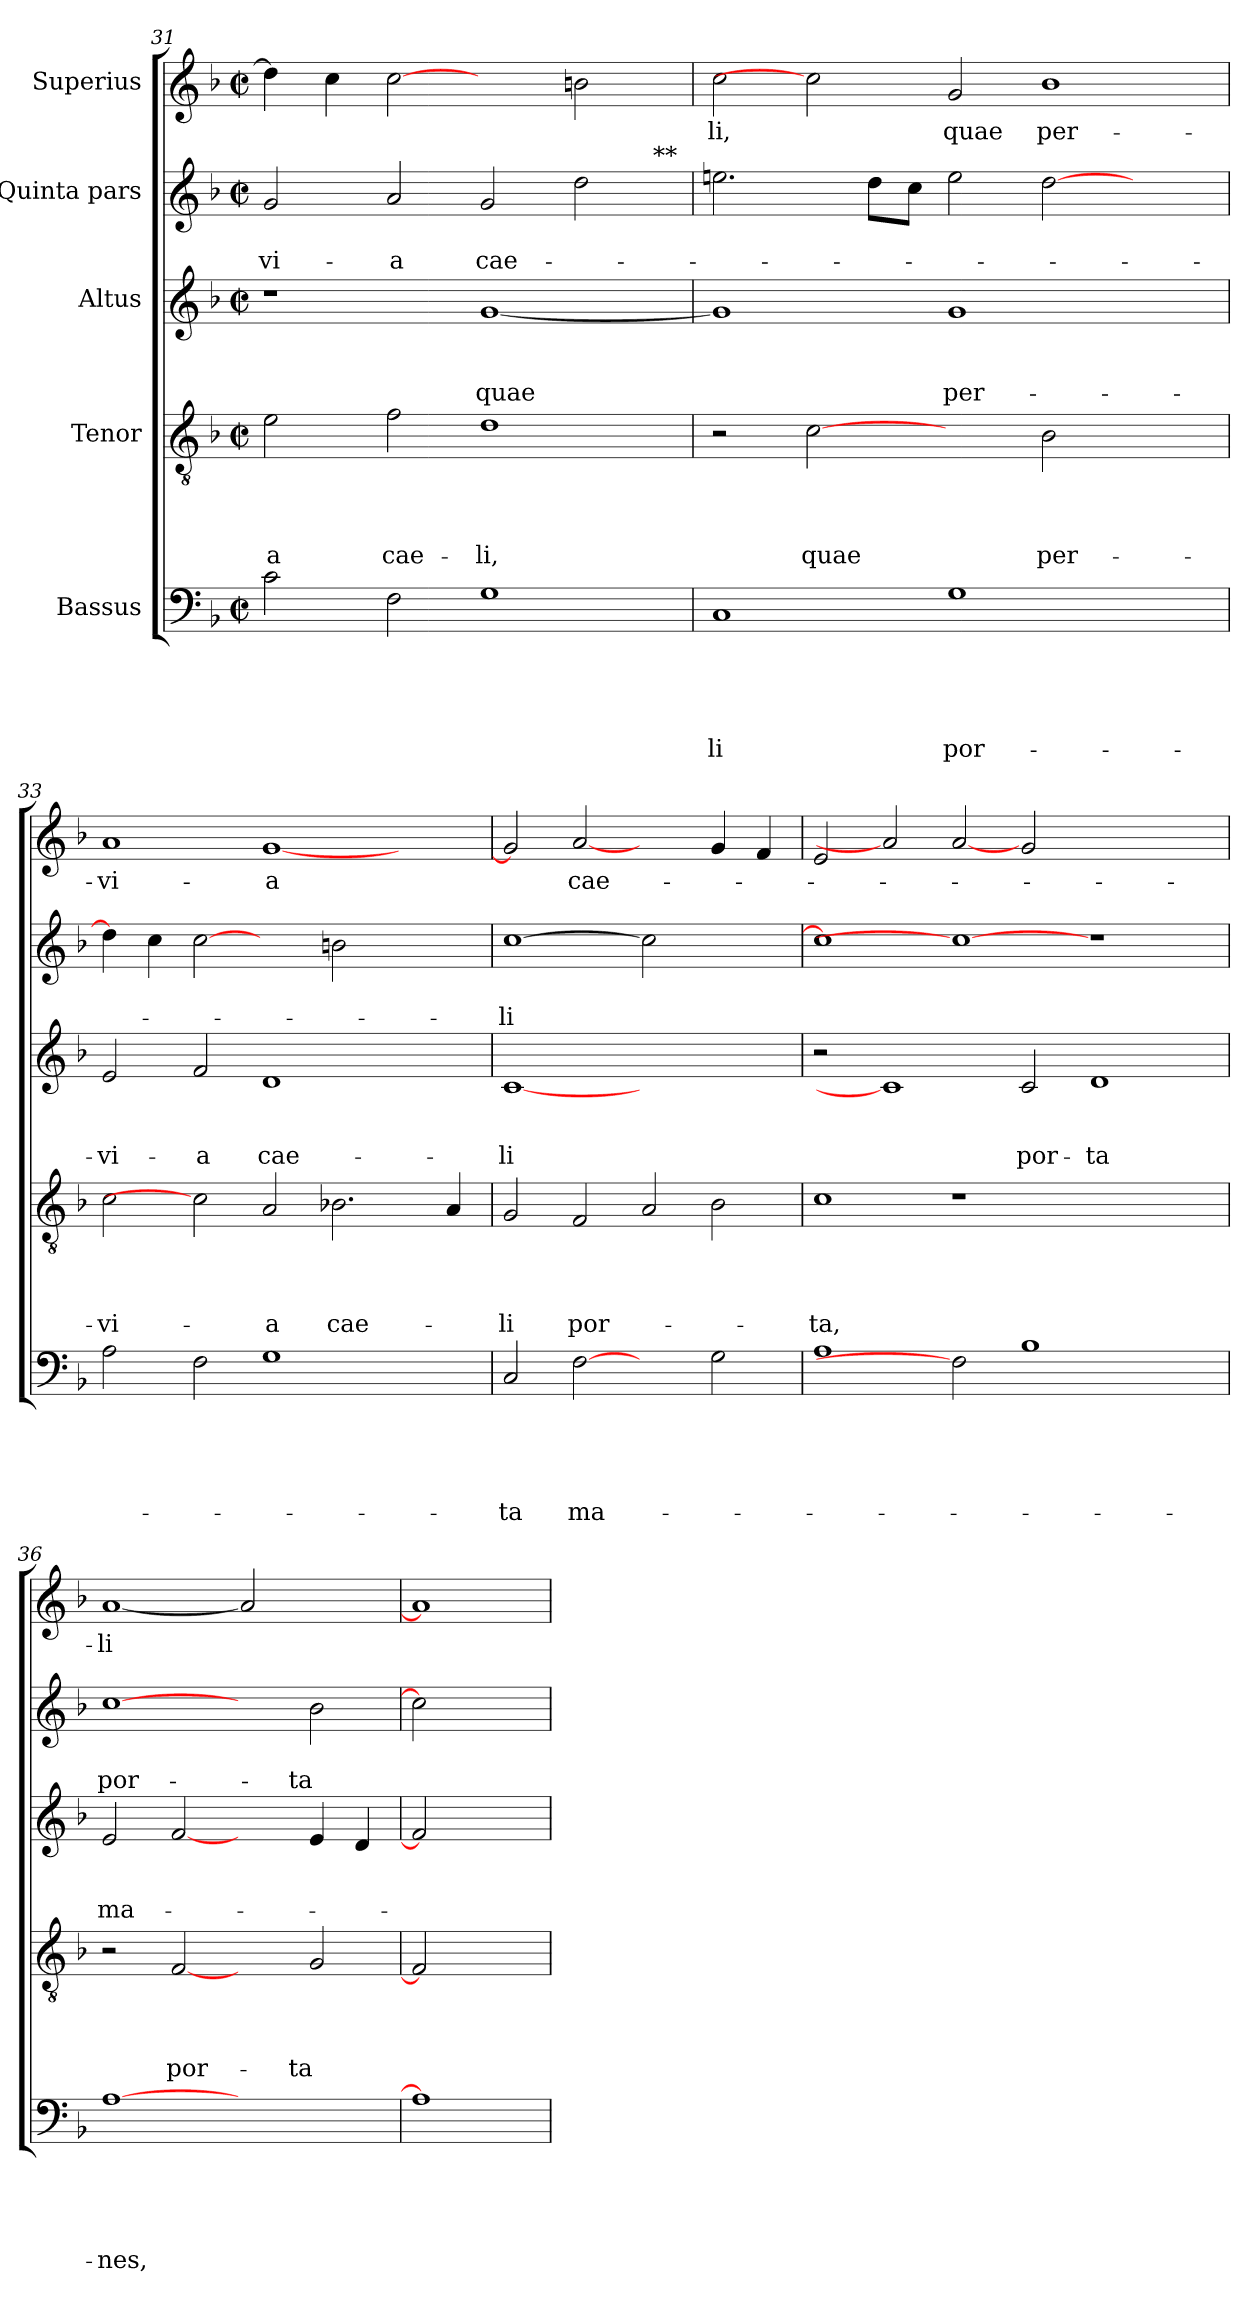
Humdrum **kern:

**kern	**text	**text	**text	**text	**text	**kern	**text	**text	**text	**text	**kern	**text	**text	**text	**kern	**text	**text	**kern	**text
*part5	*part5	*part5	*part5	*part5	*part5	*part4	*part4	*part4	*part4	*part4	*part3	*part3	*part3	*part3	*part2	*part2	*part2	*part1	*part1
*staff5	*staff5	*staff5	*staff5	*staff5	*staff5	*staff4	*staff4	*staff4	*staff4	*staff4	*staff3	*staff3	*staff3	*staff3	*staff2	*staff2	*staff2	*staff1	*staff1
*I"Bassus	*	*	*	*	*	*I"Tenor	*	*	*	*	*I"Altus	*	*	*	*I"Quinta pars	*	*	*I"Superius	*
!!LO:LB:g=z
*clefF4	*	*	*	*	*	*clefGv2	*	*	*	*	*clefG2	*	*	*	*clefG2	*	*	*clefG2	*
*k[b-]	*	*	*	*	*	*k[b-]	*	*	*	*	*k[b-]	*	*	*	*k[b-]	*	*	*k[b-]	*
*F:	*	*	*	*	*	*F:	*	*	*	*	*F:	*	*	*	*F:	*	*	*F:	*
*M2/2	*	*	*	*	*	*M2/2	*	*	*	*	*M2/2	*	*	*	*M2/2	*	*	*M2/2	*
*met(c|)	*	*	*	*	*	*met(c|)	*	*	*	*	*met(c|)	*	*	*	*met(c|)	*	*	*met(c|)	*
=31	=31	=31	=31	=31	=31	=31	=31	=31	=31	=31	=31	=31	=31	=31	=31	=31	=31	=31	=31
!	!	!	!	!	!	!	!	!	!	!LO:LY:b	!	!	!	!	!	!	!LO:LY:b	!	!
*	*	*	*	*	*	*	*	*	*	*	*	*	*	*	*^	*	*	*	*
2c\	.	.	.	.	.	2e\	.	.	.	-a	1r	.	.	.	2g/	1...ryy	.	-vi-	4dd\]	.
.	.	.	.	.	.	.	.	.	.	.	.	.	.	.	.	.	.	.	4cc\	.
!	!	!	!	!	!	!	!	!	!	!LO:LY:b	!	!	!	!	!	!	!	!LO:LY:b	!	!
2F\	.	.	.	.	.	2f\	.	.	.	cae-	.	.	.	.	2a/	.	.	-a	[2cc	.
!	!	!	!	!	!	!	!	!	!	!LO:LY:b	!	!	!	!LO:LY:b	!	!	!	!LO:LY:b	!	!
1G	.	.	.	.	.	1d	.	.	.	-li,	[<1g	.	.	quae	2g/	.	.	cae-	2ryy	.
.	.	.	.	.	.	.	.	.	.	.	.	.	.	.	2dd\	.	.	.	2bn\	.
!	!	!	!	!	!	!	!	!	!	!	!	!	!	!	!	!LO:TX:a:t=**	!	!	!	!
.	.	.	.	.	.	.	.	.	.	.	.	.	.	.	.	8ryy	.	.	.	.
=32	=32	=32	=32	=32	=32	=32	=32	=32	=32	=32	=32	=32	=32	=32	=32	=32	=32	=32	=32	=32
!	!	!	!	!	!LO:LY:b	!	!	!	!	!	!	!	!	!	!	!	!	!	!	!LO:LY:b
*	*	*	*	*	*	*	*	*	*	*	*	*	*	*	*v	*v	*	*	*	*
1C	.	.	.	.	-li	2r	.	.	.	.	1g]	.	.	.	2.eeni\	.	.	2cc\	-li,
!	!	!	!	!	!	!	!	!	!	!LO:LY:b	!	!	!	!	!	!	!	!	!
.	.	.	.	.	.	[2c	.	.	.	quae	.	.	.	.	.	.	.	2cc]	.
.	.	.	.	.	.	.	.	.	.	.	.	.	.	.	8dd\L	.	.	.	.
.	.	.	.	.	.	.	.	.	.	.	.	.	.	.	8cc\J	.	.	.	.
!	!	!	!	!	!LO:LY:b	!	!	!	!	!	!	!	!	!LO:LY:b	!	!	!	!	!LO:LY:b
1G	.	.	.	.	por-	2ryy	.	.	.	.	1g	.	.	per-	2ee\	.	.	2g/	quae
!	!	!	!	!	!	!	!	!	!	!LO:LY:b	!	!	!	!	!	!	!	!	!LO:LY:b
.	.	.	.	.	.	2B-\	.	.	.	per-	.	.	.	.	[>2dd\	.	.	1b-	per-
2ryy	.	.	.	.	.	2ryy	.	.	.	.	2ryy	.	.	.	2ryy	.	.	.	.
=33	=33	=33	=33	=33	=33	=33	=33	=33	=33	=33	=33	=33	=33	=33	=33	=33	=33	=33	=33
!	!	!	!	!	!	!	!	!	!	!LO:LY:b	!	!	!	!LO:LY:b	!	!	!	!	!LO:LY:b
2A\	.	.	.	.	.	2c\	.	.	.	-vi-	2e/	.	.	-vi-	4dd\]	.	.	1a	-vi-
.	.	.	.	.	.	.	.	.	.	.	.	.	.	.	4cc\	.	.	.	.
!	!	!	!	!	!	!	!	!	!	!	!	!	!	!LO:LY:b	!	!	!	!	!
2F\	.	.	.	.	.	2c]	.	.	.	.	2f/	.	.	-a	[2cc	.	.	.	.
!	!	!	!	!	!	!	!	!	!	!LO:LY:b	!	!	!	!LO:LY:b	!	!	!	!	!LO:LY:b:rj
1G	.	.	.	.	.	2A/	.	.	.	-a	1d	.	.	cae-	2ryy	.	.	[<1g	-a
!	!	!	!	!	!	!	!	!	!	!LO:LY:b	!	!	!	!	!	!	!	!	!
.	.	.	.	.	.	2.B-X\	.	.	.	cae-	.	.	.	.	2bn\	.	.	.	.
2ryy	.	.	.	.	.	.	.	.	.	.	2ryy	.	.	.	2ryy	.	.	2ryy	.
.	.	.	.	.	.	4A/	.	.	.	.	.	.	.	.	.	.	.	.	.
=34	=34	=34	=34	=34	=34	=34	=34	=34	=34	=34	=34	=34	=34	=34	=34	=34	=34	=34	=34
!	!	!	!	!	!LO:LY:b	!	!	!	!	!LO:LY:b	!	!	!	!LO:LY:b:rj	!	!	!LO:LY:b:rj	!	!
2C/	.	.	.	.	-ta	2G/	.	.	.	-li	[1c	.	.	-li	[>1cc	.	-li	2g/]	.
!	!	!	!	!	!LO:LY:b	!	!	!	!	!LO:LY:b	!	!	!	!	!	!	!	!	!LO:LY:b
[2F	.	.	.	.	ma-	2F/	.	.	.	por-	.	.	.	.	.	.	.	[2a	cae-
2ryy	.	.	.	.	.	2A/	.	.	.	.	1ryy	.	.	.	2cc]	.	.	2ryy	.
2G\	.	.	.	.	.	2B-\	.	.	.	.	.	.	.	.	2ryy	.	.	4g/	.
.	.	.	.	.	.	.	.	.	.	.	.	.	.	.	.	.	.	4f/	.
=35	=35	=35	=35	=35	=35	=35	=35	=35	=35	=35	=35	=35	=35	=35	=35	=35	=35	=35	=35
!	!	!	!	!	!	!	!	!	!	!LO:LY:b	!	!	!	!	!	!	!	!	!
1A	.	.	.	.	.	1c	.	.	.	-ta,	2r	.	.	.	1cc]	.	.	2e/	.
.	.	.	.	.	.	.	.	.	.	.	1c]	.	.	.	.	.	.	2a]	.
2F]	.	.	.	.	.	1r	.	.	.	.	.	.	.	.	1cc_	.	.	[2a	.
!	!	!	!	!	!	!	!	!	!	!	!	!	!	!LO:LY:b	!	!	!	!	!
1B-	.	.	.	.	.	.	.	.	.	.	2c/	.	.	por-	.	.	.	2g/	.
!	!	!	!	!	!	!	!	!	!	!	!	!	!	!LO:LY:b	!	!	!	!	!
.	.	.	.	.	.	1ryy	.	.	.	.	1d	.	.	-ta	1r	.	.	1ryy	.
2ryy	.	.	.	.	.	.	.	.	.	.	.	.	.	.	.	.	.	.	.
!!LO:LB:g=z
=36	=36	=36	=36	=36	=36	=36	=36	=36	=36	=36	=36	=36	=36	=36	=36	=36	=36	=36	=36
!	!	!	!	!	!LO:LY:b	!	!	!	!	!	!	!	!	!LO:LY:b	!	!	!LO:LY:b	!	!LO:LY:b:rj
[1A	.	.	.	.	-nes,	2r	.	.	.	.	2e/	.	.	ma-	[1cc	.	por-	[1a	-li
!	!	!	!	!	!	!	!	!	!	!LO:LY:b	!	!	!	!	!	!	!	!	!
.	.	.	.	.	.	[2F	.	.	.	por-	[2f	.	.	.	.	.	.	.	.
1ryy	.	.	.	.	.	2ryy	.	.	.	.	2ryy	.	.	.	2ryy	.	.	2a]	.
!	!	!	!	!	!	!	!	!	!	!LO:LY:b	!	!	!	!	!	!	!LO:LY:b	!	!
.	.	.	.	.	.	2G/	.	.	.	-ta	4e/	.	.	.	2b-\	.	-ta	2ryy	.
.	.	.	.	.	.	.	.	.	.	.	4d/	.	.	.	.	.	.	.	.
=37	=37	=37	=37	=37	=37	=37	=37	=37	=37	=37	=37	=37	=37	=37	=37	=37	=37	=37	=37
1A]	.	.	.	.	.	2F]	.	.	.	.	2f]	.	.	.	2cc]	.	.	1a]	.
.	.	.	.	.	.	2ryy	.	.	.	.	2ryy	.	.	.	2ryy	.	.	.	.
=	=	=	=	=	=	=	=	=	=	=	=	=	=	=	=	=	=	=	=
*-	*-	*-	*-	*-	*-	*-	*-	*-	*-	*-	*-	*-	*-	*-	*-	*-	*-	*-	*-
